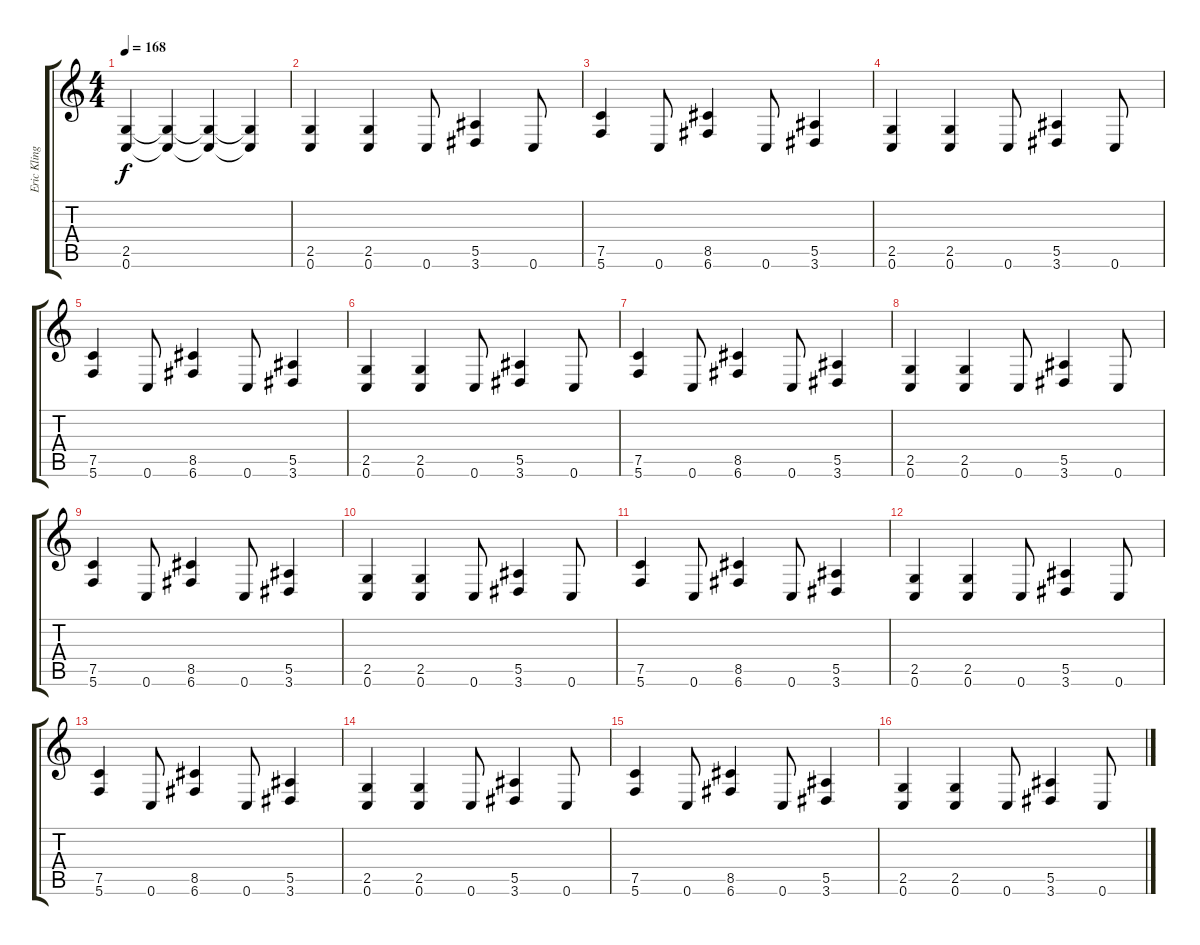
\track ("Eric Klinger" "Eric Kling") {instrument distortionguitar}
\staff {score tabs}
\tuning (C4 G3 Eb3 Bb2 F2 C2) {hide}
\ts (4 4)
\tempo 168
\clef g2
\ks c
(2.5{t} 0.6{t}).4{dy f} (2.5{t} 0.6{t}).4 (2.5{t} 0.6{t}).4 (2.5{t} 0.6{t}).4 |
(2.5 0.6).4 (2.5 0.6).4 0.6.8 (5.5 3.6).4 0.6.8 |
(7.5 5.6).4 0.6.8 (8.5 6.6).4 0.6.8 (5.5 3.6).4 |
(2.5 0.6).4 (2.5 0.6).4 0.6.8 (5.5 3.6).4 0.6.8 |
(7.5 5.6).4 0.6.8 (8.5 6.6).4 0.6.8 (5.5 3.6).4 |
(2.5 0.6).4 (2.5 0.6).4 0.6.8 (5.5 3.6).4 0.6.8 |
(7.5 5.6).4 0.6.8 (8.5 6.6).4 0.6.8 (5.5 3.6).4 |
(2.5 0.6).4 (2.5 0.6).4 0.6.8 (5.5 3.6).4 0.6.8 |
(7.5 5.6).4 0.6.8 (8.5 6.6).4 0.6.8 (5.5 3.6).4 |
(2.5 0.6).4 (2.5 0.6).4 0.6.8 (5.5 3.6).4 0.6.8 |
(7.5 5.6).4 0.6.8 (8.5 6.6).4 0.6.8 (5.5 3.6).4 |
(2.5 0.6).4 (2.5 0.6).4 0.6.8 (5.5 3.6).4 0.6.8 |
(7.5 5.6).4 0.6.8 (8.5 6.6).4 0.6.8 (5.5 3.6).4 |
(2.5 0.6).4 (2.5 0.6).4 0.6.8 (5.5 3.6).4 0.6.8 |
(7.5 5.6).4 0.6.8 (8.5 6.6).4 0.6.8 (5.5 3.6).4 |
(2.5 0.6).4 (2.5 0.6).4 0.6.8 (5.5 3.6).4 0.6.8
